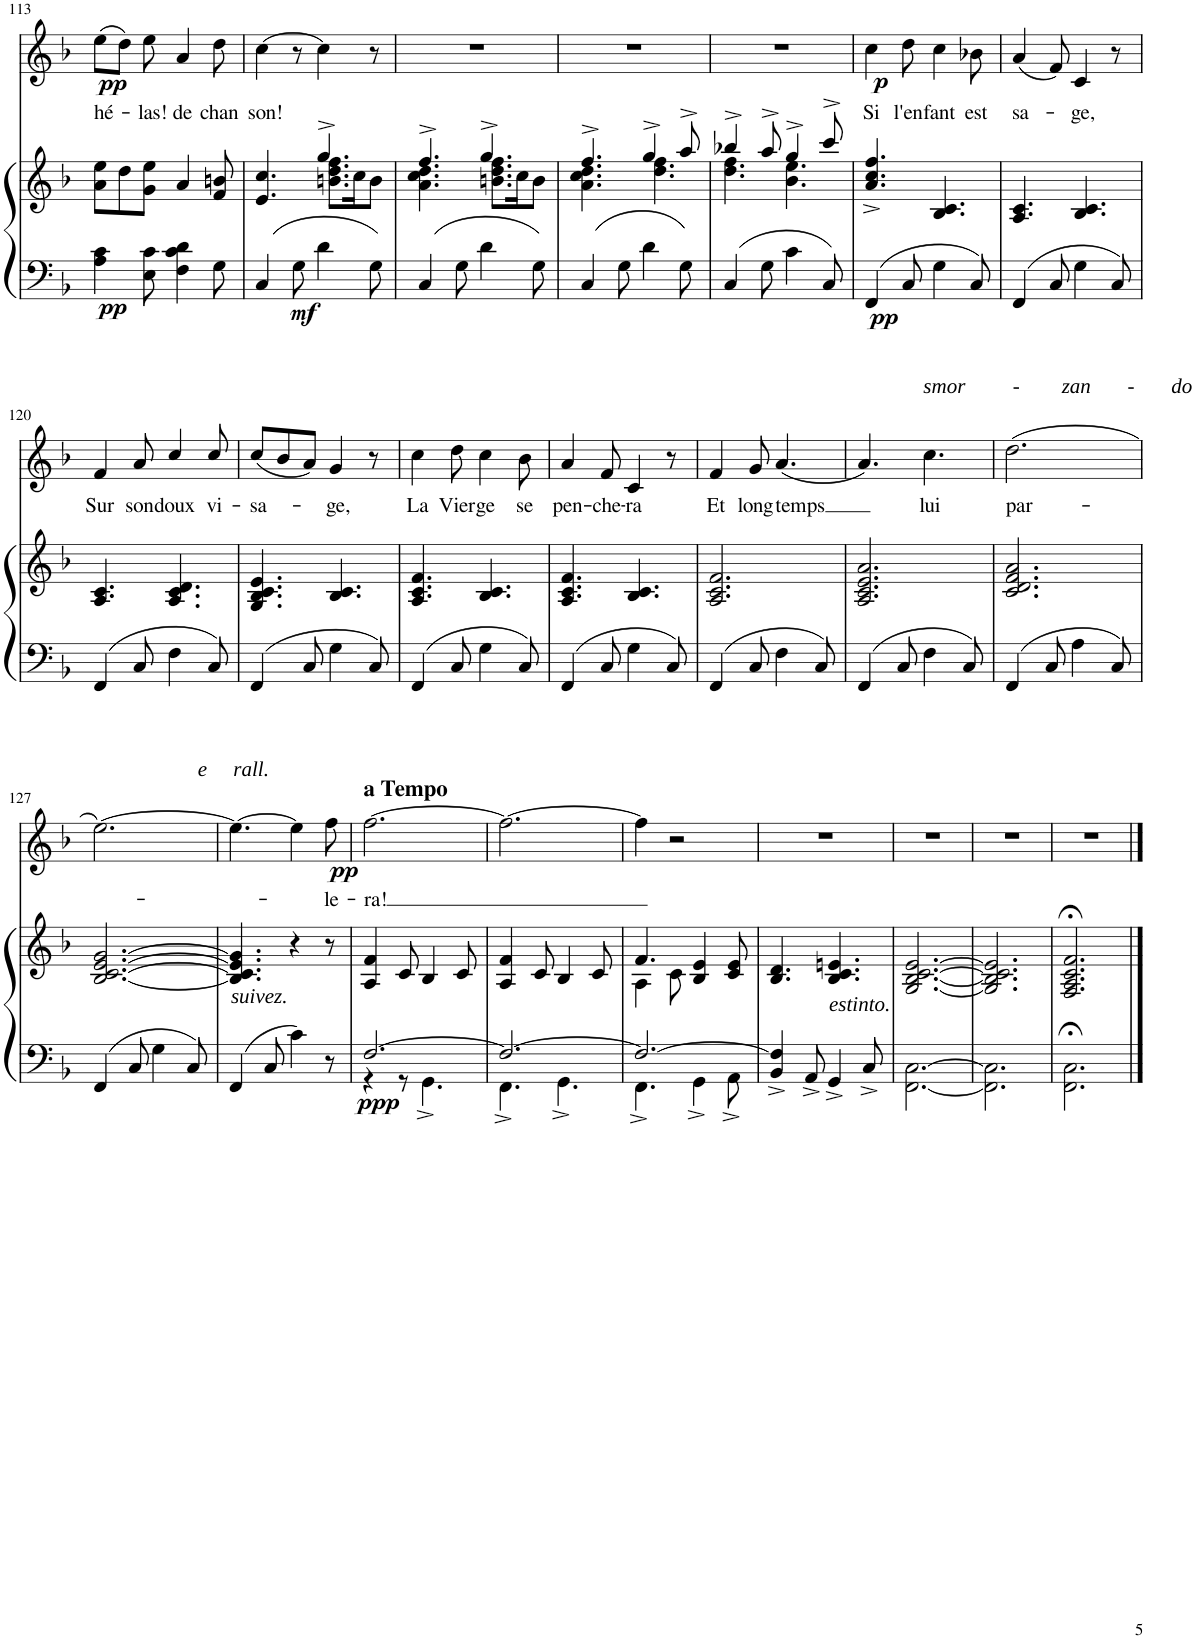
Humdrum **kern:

**kern	**kern	**dynam	**kern	**text	**dynam
*part2	*part2	*part2	*part1	*part1	*part1
*staff3	*staff2	*staff2/3	*staff1	*staff1	*staff1
*I"Midi_1	*	*	*I"Midi_53	*	*
!!LO:PB:g=z
*clefF4	*clefG2	*	*clefG2	*	*
*k[b-]	*k[b-]	*	*k[b-]	*	*
*M6/8	*M6/8	*	*M6/8	*	*
=113	=113	=113	=113	=113	=113
!	!	!LO:DY:b=2	!	!LO:LY:b	!LO:DY:b
4A\ 4c\	8a\ 8ee\L	pp	(8ee\L	hé-	pp
.	8dd\	.	8dd\J)	.	.
!	!	!	!	!LO:LY:b	!
8E\ 8c\	8g\ 8ee\J	.	8ee\	-las!	.
!	!	!	!	!LO:LY:b	!
4F\ 4c\ 4d\	4a/	.	4a/	de	.
!	!	!	!	!LO:LY:b	!
8G\	8f/ 8bn/	.	8dd\	chan	.
=114	=114	=114	=114	=114	=114
*	*^	*	*	*	*
!	!	!	!	!	!LO:LY:b	!
4C/	4.e/ 4.cc/	4.ryy	.	[4cc\	son!	.
!	!	!	!LO:DY:b=2	!	!	!
8G\	.	.	mf	8r	.	.
4d\	4.gg^/	8.bn\ 8.dd\ 8.ff\L	.	4cc\]	.	.
.	.	16cc\K	.	.	.	.
8G\	.	8b\J	.	8r	.	.
=115	=115	=115	=115	=115	=115	=115
4C/	4.ff^/	4.a\ 4.cc\ 4.dd\	.	2.r	.	.
8G\	.	.	.	.	.	.
4d\	4.gg^/	8.bn\ 8.dd\ 8.ff\L	.	.	.	.
.	.	16cc\K	.	.	.	.
8G\	.	8b\J	.	.	.	.
=116	=116	=116	=116	=116	=116	=116
4C/	4.ff^/	4.a\ 4.cc\ 4.dd\	.	2.r	.	.
8G\	.	.	.	.	.	.
4d\	4gg^/	4.dd\ 4.ff\	.	.	.	.
8G\	8aa^/	.	.	.	.	.
=117	=117	=117	=117	=117	=117	=117
4C/	4bb-X^/	4.dd\ 4.ff\	.	2.r	.	.
8G\	8aa^/	.	.	.	.	.
4c\	4gg^/	4.b-\ 4.ee\	.	.	.	.
8C/	8ccc^/	.	.	.	.	.
*	*v	*v	*	*	*	*
=118	=118	=118	=118	=118	=118
!	!	!LO:DY:b=2	!	!LO:LY:b	!LO:DY:b
4FF/	4.a/^ 4.cc/^ 4.ff/^	pp	4cc\	Si	p
!	!	!	!	!LO:LY:b	!
8C/	.	.	8dd\	l'en	.
!	!	!	!	!LO:LY:b	!
4G\	4.B-/ 4.c/	.	4cc\	fant	.
!	!	!	!	!LO:LY:b	!
8C/	.	.	8b-X\	est	.
=119	=119	=119	=119	=119	=119
!	!	!	!	!LO:LY:b	!
4FF/	4.A/ 4.c/	.	(4a/	sa-	.
8C/	.	.	8f/)	.	.
!	!	!	!	!LO:LY:b	!
4G\	4.B-/ 4.c/	.	4c/	-ge,	.
8C/	.	.	8r	.	.
!!LO:LB:g=z
=120	=120	=120	=120	=120	=120
!	!	!	!	!LO:LY:b	!
4FF/	4.A/ 4.c/	.	4f/	Sur	.
!	!	!	!	!LO:LY:b	!
8C/	.	.	8a/	son	.
!	!	!	!	!LO:LY:b	!
4F\	4.A/ 4.c/ 4.d/	.	4cc/	doux	.
!	!	!	!	!LO:LY:b	!
8C/	.	.	8cc/	vi-	.
=121	=121	=121	=121	=121	=121
!	!	!	!	!LO:LY:b	!
4FF/	4.G/ 4.B-/ 4.c/ 4.e/	.	(8cc/L	-sa-	.
.	.	.	8b-/	.	.
8C/	.	.	8a/J)	.	.
!	!	!	!	!LO:LY:b	!
4G\	4.B-/ 4.c/	.	4g/	-ge,	.
8C/	.	.	8r	.	.
=122	=122	=122	=122	=122	=122
!	!	!	!	!LO:LY:b	!
4FF/	4.A/ 4.c/ 4.f/	.	4cc\	La	.
!	!	!	!	!LO:LY:b	!
8C/	.	.	8dd\	Vier	.
!	!	!	!	!LO:LY:b	!
4G\	4.B-/ 4.c/	.	4cc\	ge	.
!	!	!	!	!LO:LY:b	!
8C/	.	.	8b-\	se	.
=123	=123	=123	=123	=123	=123
!	!	!	!	!LO:LY:b	!
4FF/	4.A/ 4.c/ 4.f/	.	4a/	pen-	.
!	!	!	!	!LO:LY:b	!
8C/	.	.	8f/	-che-	.
!	!	!	!	!LO:LY:b	!
4G\	4.B-/ 4.c/	.	4c/	-ra	.
8C/	.	.	8r	.	.
=124	=124	=124	=124	=124	=124
!	!	!	!	!LO:LY:b	!
4FF/	2.A/ 2.c/ 2.f/	.	4f/	Et	.
!	!	!	!	!LO:LY:b	!
8C/	.	.	8g/	long	.
!	!	!	!	!LO:LY:b	!
4F\	.	.	(4.a/	temps	.
8C/	.	.	.	.	.
=125	=125	=125	=125	=125	=125
4FF/	2.A/ 2.c/ 2.e/ 2.a/	.	4.a/)	.	.
8C/	.	.	.	.	.
!	!	!	!LO:TX:a:i:t=smor         -        zan       -       do	!	!
!	!	!	!	!LO:LY:b	!
4F\	.	.	4.cc\	lui	.
8C/	.	.	.	.	.
=126	=126	=126	=126	=126	=126
!	!	!	!	!LO:LY:b	!
4FF/	2.c/ 2.d/ 2.f/ 2.a/	.	(2.dd\	par-	.
8C/	.	.	.	.	.
4A\	.	.	.	.	.
8C/	.	.	.	.	.
!!LO:LB:g=z
=127	=127	=127	=127	=127	=127
4FF/	[2.B-/ [2.c/ [2.e/ [2.g/	.	[2.ee\)	.	.
8C/	.	.	.	.	.
4G\	.	.	.	.	.
8C/	.	.	.	.	.
=128	=128	=128	=128	=128	=128
!	!	!	!LO:TX:a:i:t=e     rall.	!	!
!LO:TX:a:i:t=suivez.	!	!	!	!	!
4FF/	4.B-/] 4.c/] 4.e/] 4.g/]	.	4.ee\_	.	.
8C/	.	.	.	.	.
4c\	4r	.	4ee\]	.	.
!	!	!	!	!LO:LY:b	!LO:DY:b
8r	8r	.	8ff\	-le-	pp
=129	=129	=129	=129	=129	=129
*^	*	*	*	*	*
!	!	!	!	!LO:TX:a:B:t=a Tempo	!	!
!	!	!	!LO:DY:b=2	!	!LO:LY:b	!
[2.F/	4r	4A/ 4f/	ppp	[2.ff\	-ra!	.
.	8r	8c/	.	.	.	.
.	4.GG^\	4B-/	.	.	.	.
.	.	8c/	.	.	.	.
=130	=130	=130	=130	=130	=130	=130
2.F/_	4.FF^\	4A/ 4f/	.	2.ff\_	.	.
.	.	8c/	.	.	.	.
.	4.GG^\	4B-/	.	.	.	.
.	.	8c/	.	.	.	.
=131	=131	=131	=131	=131	=131	=131
*	*	*^	*	*	*	*
2.F/_	4.FF^\	4.f/	4A\	.	4ff\]	.	.
.	.	.	8c\	.	2r	.	.
.	4GG^\	4B-/ 4e/	4.ryy	.	.	.	.
.	8AA^\	8c/ 8e/	.	.	.	.	.
*v	*v	*	*	*	*	*	*
*	*v	*v	*	*	*	*
=132	=132	=132	=132	=132	=132
4BB-/^ 4F/]^	4.B-/ 4.d/	.	2.r	.	.
8AA^/	.	.	.	.	.
!LO:TX:a:i:t=estinto.	!	!	!	!	!
4GG^/	4.B-/ 4.c/ 4.en/	.	.	.	.
8C^/	.	.	.	.	.
=133	=133	=133	=133	=133	=133
[2.FF\ [2.C\	[2.G/ [2.B-/ [2.c/ [2.e/	.	2.r	.	.
=134	=134	=134	=134	=134	=134
2.FF\] 2.C\]	2.G/] 2.B-/] 2.c/] 2.e/]	.	2.r	.	.
=135	=135	=135	=135	=135	=135
2.FF\;< 2.C\;<	2.F/;< 2.A/;< 2.c/;< 2.f/;<	.	2.r	.	.
==	==	==	==	==	==
*-	*-	*-	*-	*-	*-
